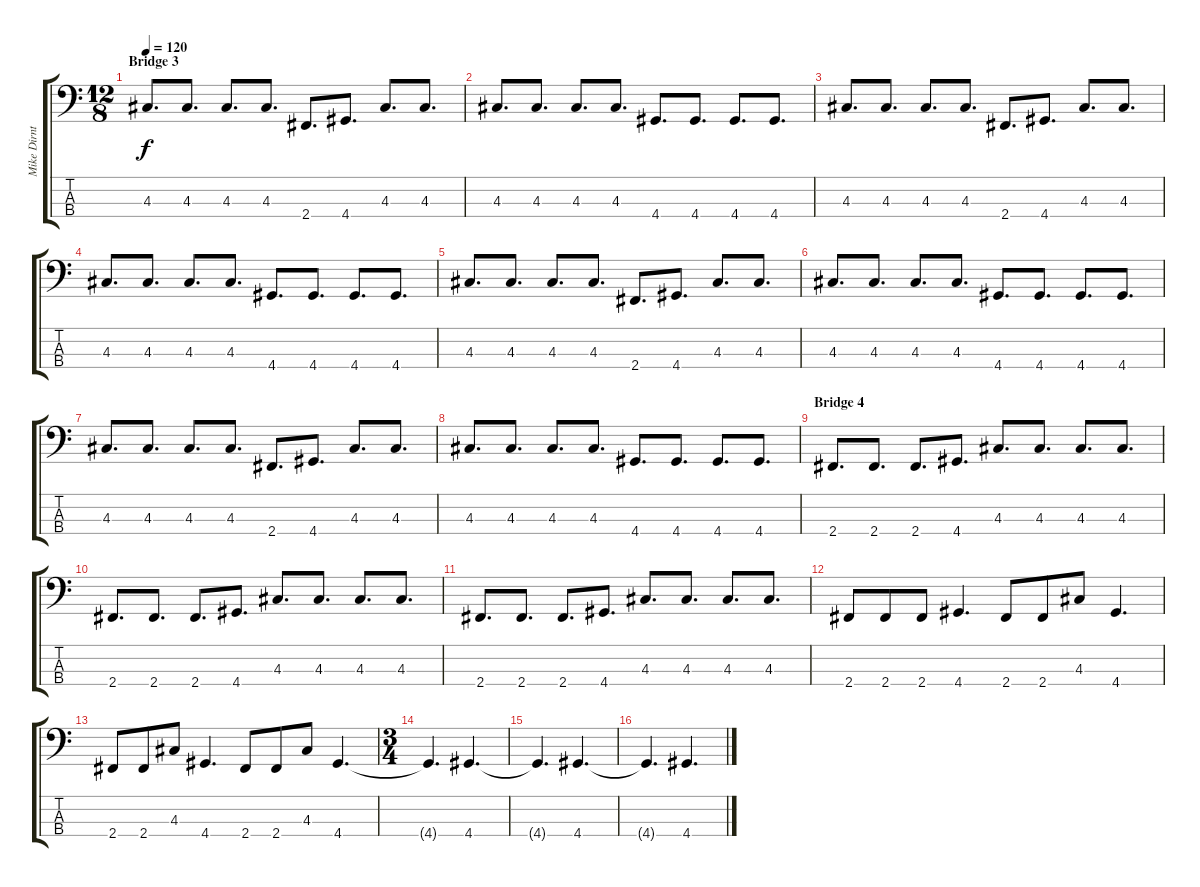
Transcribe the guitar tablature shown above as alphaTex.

\track ("Mike Dirnt" "Mike Dirnt") {instrument electricbasspick}
\staff {score tabs}
\tuning (G2 D2 A1 E1) {hide}
\ts (12 8)
\section ("" "Bridge 3")
\tempo 120
\clef f4
\ks c
4.3.8{d dy f} 4.3.8{d} 4.3.8{d} 4.3.8{d} 2.4.8{d} 4.4.8{d} 4.3.8{d} 4.3.8{d} |
4.3.8{d} 4.3.8{d} 4.3.8{d} 4.3.8{d} 4.4.8{d} 4.4.8{d} 4.4.8{d} 4.4.8{d} |
4.3.8{d} 4.3.8{d} 4.3.8{d} 4.3.8{d} 2.4.8{d} 4.4.8{d} 4.3.8{d} 4.3.8{d} |
4.3.8{d} 4.3.8{d} 4.3.8{d} 4.3.8{d} 4.4.8{d} 4.4.8{d} 4.4.8{d} 4.4.8{d} |
4.3.8{d} 4.3.8{d} 4.3.8{d} 4.3.8{d} 2.4.8{d} 4.4.8{d} 4.3.8{d} 4.3.8{d} |
4.3.8{d} 4.3.8{d} 4.3.8{d} 4.3.8{d} 4.4.8{d} 4.4.8{d} 4.4.8{d} 4.4.8{d} |
4.3.8{d} 4.3.8{d} 4.3.8{d} 4.3.8{d} 2.4.8{d} 4.4.8{d} 4.3.8{d} 4.3.8{d} |
4.3.8{d} 4.3.8{d} 4.3.8{d} 4.3.8{d} 4.4.8{d} 4.4.8{d} 4.4.8{d} 4.4.8{d} |
\section ("" "Bridge 4")
2.4.8{d} 2.4.8{d} 2.4.8{d} 4.4.8{d} 4.3.8{d} 4.3.8{d} 4.3.8{d} 4.3.8{d} |
2.4.8{d} 2.4.8{d} 2.4.8{d} 4.4.8{d} 4.3.8{d} 4.3.8{d} 4.3.8{d} 4.3.8{d} |
2.4.8{d} 2.4.8{d} 2.4.8{d} 4.4.8{d} 4.3.8{d} 4.3.8{d} 4.3.8{d} 4.3.8{d} |
2.4.8 2.4.8 2.4.8 4.4.4{d} 2.4.8 2.4.8 4.3.8 4.4.4{d} |
2.4.8 2.4.8 4.3.8 4.4.4{d} 2.4.8 2.4.8 4.3.8 4.4.4{d} |
\ts (3 4)
4.4{t}.4{d} 4.4.4{d} |
4.4{t}.4{d} 4.4.4{d} |
4.4{t}.4{d} 4.4.4{d}
